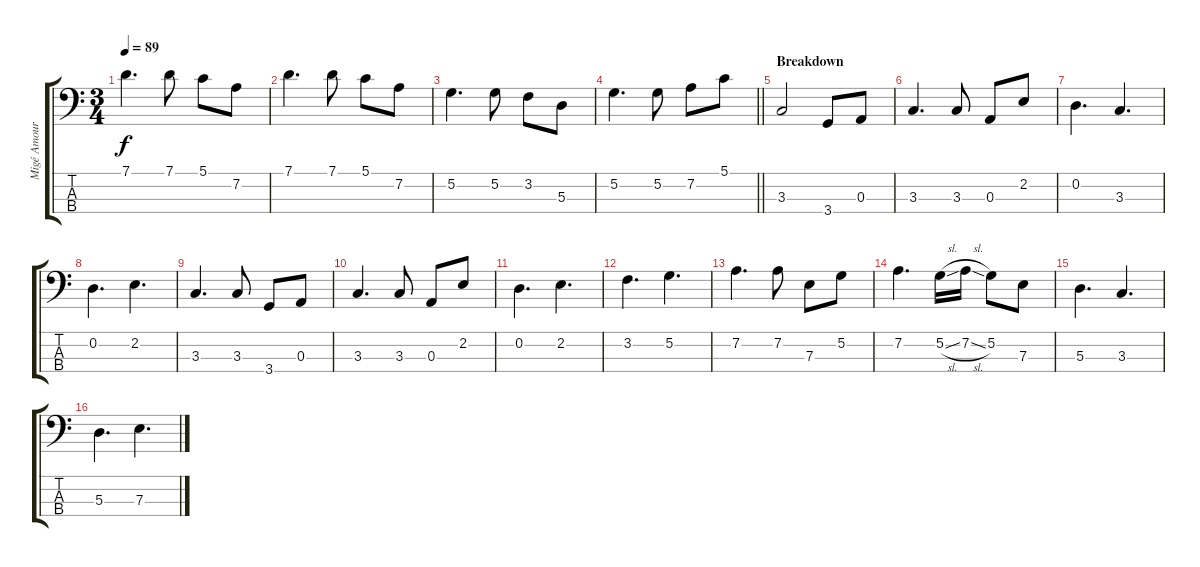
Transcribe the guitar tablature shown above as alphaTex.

\track ("Migé Amour (Bass)" "Migé Amour") {instrument acousticbass}
\staff {score tabs}
\tuning (G2 D2 A1 E1) {hide}
\ts (3 4)
\tempo 89
\clef f4
\ks c
7.1.4{d dy f} 7.1.8 5.1.8 7.2.8 |
7.1.4{d} 7.1.8 5.1.8 7.2.8 |
5.2.4{d} 5.2.8 3.2.8 5.3.8 |
\barLineRight lightlight
5.2.4{d} 5.2.8 7.2.8 5.1.8 |
\section ("" "Breakdown")
3.3.2 3.4.8 0.3.8 |
3.3.4{d} 3.3.8 0.3.8 2.2.8 |
0.2.4{d} 3.3.4{d} |
0.2.4{d} 2.2.4{d} |
3.3.4{d} 3.3.8 3.4.8 0.3.8 |
3.3.4{d} 3.3.8 0.3.8 2.2.8 |
0.2.4{d} 2.2.4{d} |
3.2.4{d} 5.2.4{d} |
7.2.4{d} 7.2.8 7.3.8 5.2.8 |
7.2.4{d} 5.2{sl}.16 7.2{sl}.16 5.2.8 7.3.8 |
5.3.4{d} 3.3.4{d} |
5.3.4{d} 7.3.4{d}
